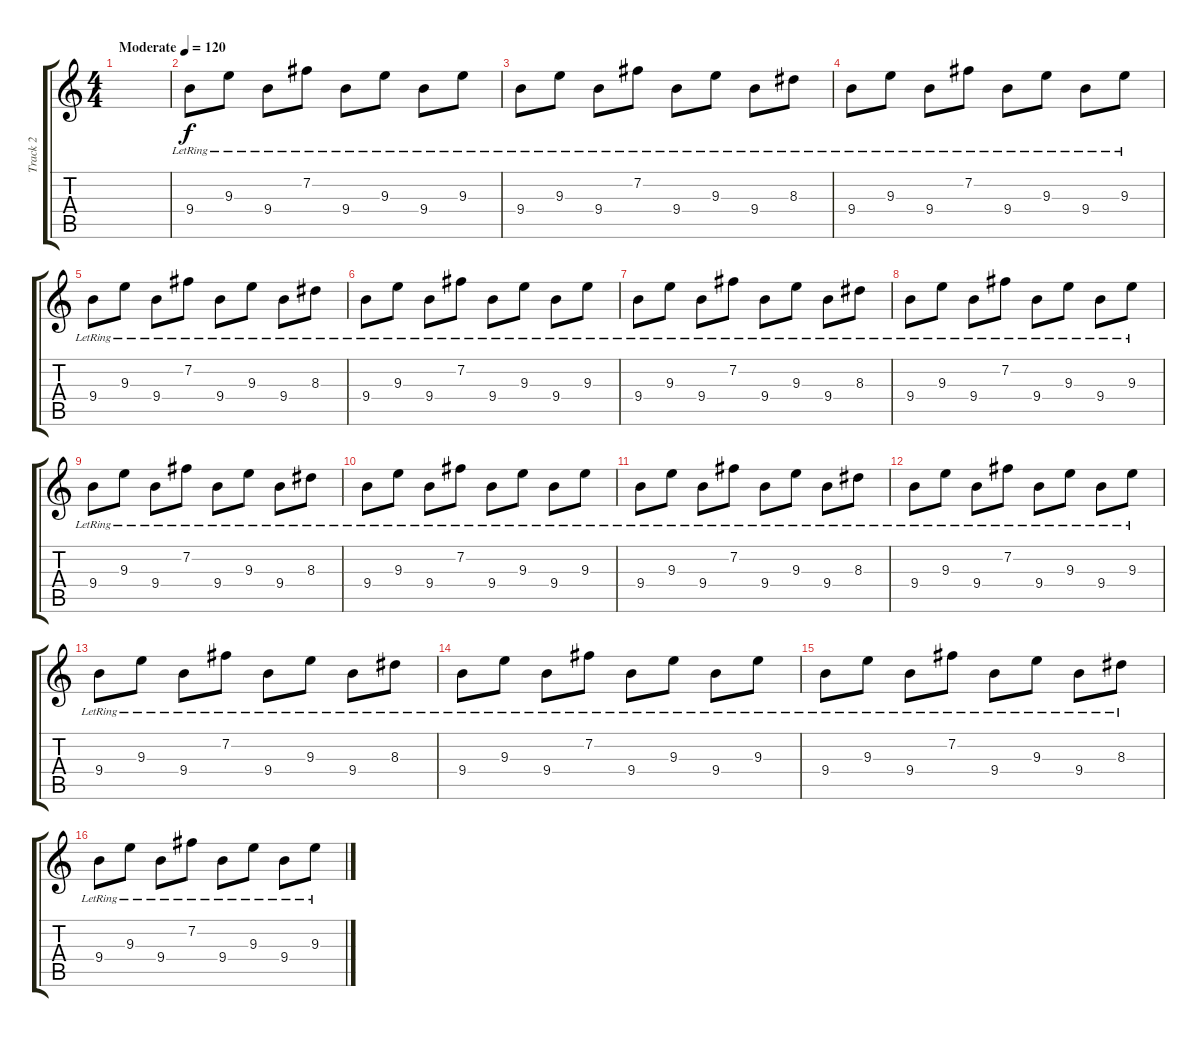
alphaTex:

\track ("Track 2" "Track 2") {instrument electricguitarclean}
\staff {score tabs}
\tuning (E4 B3 G3 D3 A2 E2) {hide}
\ts (4 4)
\tempo (120 "Moderate")
\clef g2
\ks c
|
9.4{lr}.8 9.3{lr}.8 9.4{lr}.8 7.2{lr}.8 9.4{lr}.8 9.3{lr}.8 9.4{lr}.8 9.3{lr}.8 |
9.4{lr}.8 9.3{lr}.8 9.4{lr}.8 7.2{lr}.8 9.4{lr}.8 9.3{lr}.8 9.4{lr}.8 8.3{lr}.8 |
9.4{lr}.8 9.3{lr}.8 9.4{lr}.8 7.2{lr}.8 9.4{lr}.8 9.3{lr}.8 9.4{lr}.8 9.3{lr}.8 |
9.4{lr}.8 9.3{lr}.8 9.4{lr}.8 7.2{lr}.8 9.4{lr}.8 9.3{lr}.8 9.4{lr}.8 8.3{lr}.8 |
9.4{lr}.8 9.3{lr}.8 9.4{lr}.8 7.2{lr}.8 9.4{lr}.8 9.3{lr}.8 9.4{lr}.8 9.3{lr}.8 |
9.4{lr}.8 9.3{lr}.8 9.4{lr}.8 7.2{lr}.8 9.4{lr}.8 9.3{lr}.8 9.4{lr}.8 8.3{lr}.8 |
9.4{lr}.8 9.3{lr}.8 9.4{lr}.8 7.2{lr}.8 9.4{lr}.8 9.3{lr}.8 9.4{lr}.8 9.3{lr}.8 |
9.4{lr}.8 9.3{lr}.8 9.4{lr}.8 7.2{lr}.8 9.4{lr}.8 9.3{lr}.8 9.4{lr}.8 8.3{lr}.8 |
9.4{lr}.8 9.3{lr}.8 9.4{lr}.8 7.2{lr}.8 9.4{lr}.8 9.3{lr}.8 9.4{lr}.8 9.3{lr}.8 |
9.4{lr}.8 9.3{lr}.8 9.4{lr}.8 7.2{lr}.8 9.4{lr}.8 9.3{lr}.8 9.4{lr}.8 8.3{lr}.8 |
9.4{lr}.8 9.3{lr}.8 9.4{lr}.8 7.2{lr}.8 9.4{lr}.8 9.3{lr}.8 9.4{lr}.8 9.3{lr}.8 |
9.4{lr}.8 9.3{lr}.8 9.4{lr}.8 7.2{lr}.8 9.4{lr}.8 9.3{lr}.8 9.4{lr}.8 8.3{lr}.8 |
9.4{lr}.8 9.3{lr}.8 9.4{lr}.8 7.2{lr}.8 9.4{lr}.8 9.3{lr}.8 9.4{lr}.8 9.3{lr}.8 |
9.4{lr}.8 9.3{lr}.8 9.4{lr}.8 7.2{lr}.8 9.4{lr}.8 9.3{lr}.8 9.4{lr}.8 8.3{lr}.8 |
9.4{lr}.8 9.3{lr}.8 9.4{lr}.8 7.2{lr}.8 9.4{lr}.8 9.3{lr}.8 9.4{lr}.8 9.3{lr}.8
